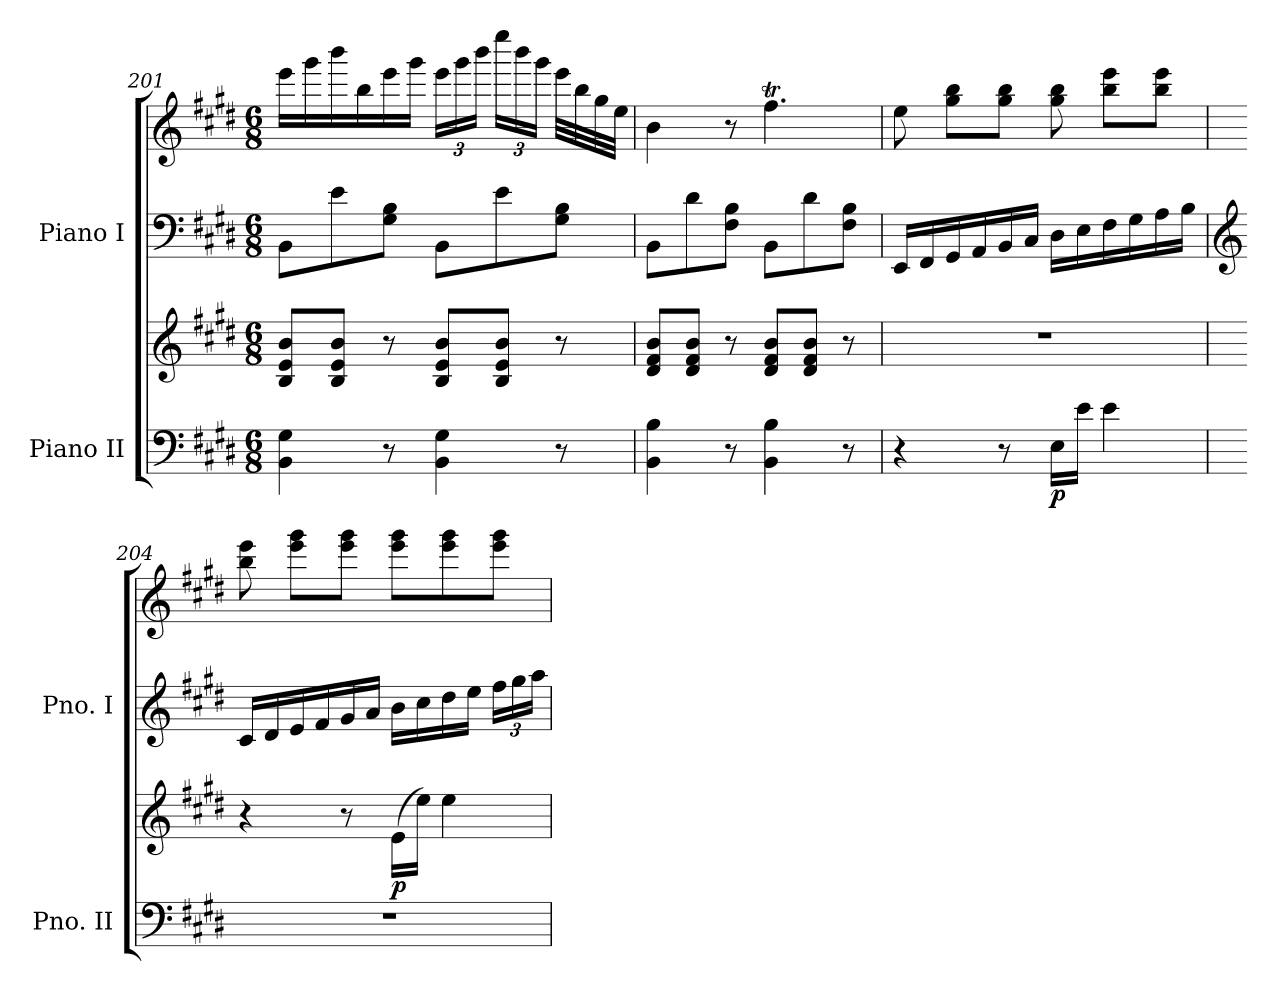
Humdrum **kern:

**kern	**kern	**dynam	**kern	**kern	**dynam
*part2	*part2	*part2	*part1	*part1	*part1
*staff4	*staff3	*staff3/4	*staff2	*staff1	*staff1/2
*I"Piano II	*	*	*I"Piano I	*	*
*I'Pno. II	*	*	*I'Pno. I	*	*
*clefF4	*clefG2	*	*clefF4	*clefG2	*
*k[f#c#g#d#]	*k[f#c#g#d#]	*	*k[f#c#g#d#]	*k[f#c#g#d#]	*
*M6/8	*M6/8	*	*M6/8	*M6/8	*
=201	=201	=201	=201	=201	=201
4BB\ 4G#\	8B/ 8e/ 8b/L	.	8BB\L	16eee\LL	.
.	.	.	.	16ggg#\	.
.	8B/ 8e/ 8b/J	.	8e\	16bbb\	.
.	.	.	.	16bb\	.
8r	8r	.	8G#\ 8B\J	16eee\	.
.	.	.	.	16ggg#\JJ	.
*	*	*	*	*Xbrackettup	*
4BB\ 4G#\	8B/ 8e/ 8b/L	.	8BB\L	24eee\LL	.
.	.	.	.	24ggg#\	.
.	.	.	.	24bbb\JJ	.
.	8B/ 8e/ 8b/J	.	8e\	24eeee\LL	.
.	.	.	.	24bbb\	.
.	.	.	.	24ggg#\JJ	.
8r	8r	.	8G#\ 8B\J	32eee\LLL	.
.	.	.	.	32bb\	.
.	.	.	.	32gg#\	.
.	.	.	.	32ee\JJJ	.
=202	=202	=202	=202	=202	=202
4BB\ 4B\	8d#/ 8f#/ 8b/L	.	8BB\L	4b\	.
.	8d#/ 8f#/ 8b/J	.	8d#\	.	.
8r	8r	.	8F#\ 8B\J	8r	.
4BB\ 4B\	8d#/ 8f#/ 8b/L	.	8BB\L	4.ff#T\	.
.	8d#/ 8f#/ 8b/J	.	8d#\	.	.
8r	8r	.	8F#\ 8B\J	.	.
!!LO:PB:g=z
=203	=203	=203	=203	=203	=203
!	!	!	!	!	!LO:DY:a=2
!	!	!	!	!	!LO:DY:n=1:a
4r	2.r	.	16EE/LL	8ee\	f mp
.	.	.	16FF#/	.	.
.	.	.	16GG#/	8gg#\ 8bb\L	.
.	.	.	16AA/	.	.
8r	.	.	16BB/	8gg#\ 8bb\J	.
.	.	.	16C#/JJ	.	.
!	!	!LO:DY:b=2	!	!	!
16E\LL	.	p	16D#\LL	8gg#\ 8bb\	.
16e\JJ	.	.	16E\	.	.
4e\	.	.	16F#\	8bb\ 8eee\L	.
.	.	.	16G#\	.	.
.	.	.	16A\	8bb\ 8eee\J	.
.	.	.	16B\JJ	.	.
=204	=204	=204	=204	=204	=204
*	*	*	*clefG2	*	*
2.r	4r	.	16c#/LL	8bb\ 8eee\	.
.	.	.	16d#/	.	.
.	.	.	16e/	8eee\ 8ggg#\L	.
.	.	.	16f#/	.	.
.	8r	.	16g#/	8eee\ 8ggg#\J	.
.	.	.	16a/JJ	.	.
!	!	!LO:DY:b	!	!	!
.	(>16e\LL	p	16b\LL	8eee\ 8ggg#\L	.
.	16ee\JJ)	.	16cc#\	.	.
.	4ee\	.	16dd#\	8eee\ 8ggg#\	.
.	.	.	16ee\JJ	.	.
*	*	*	*Xbrackettup	*	*
.	.	.	24ff#\LL	8eee\ 8ggg#\J	.
.	.	.	24gg#\	.	.
.	.	.	24aa\JJ	.	.
=	=	=	=	=	=
*-	*-	*-	*-	*-	*-
